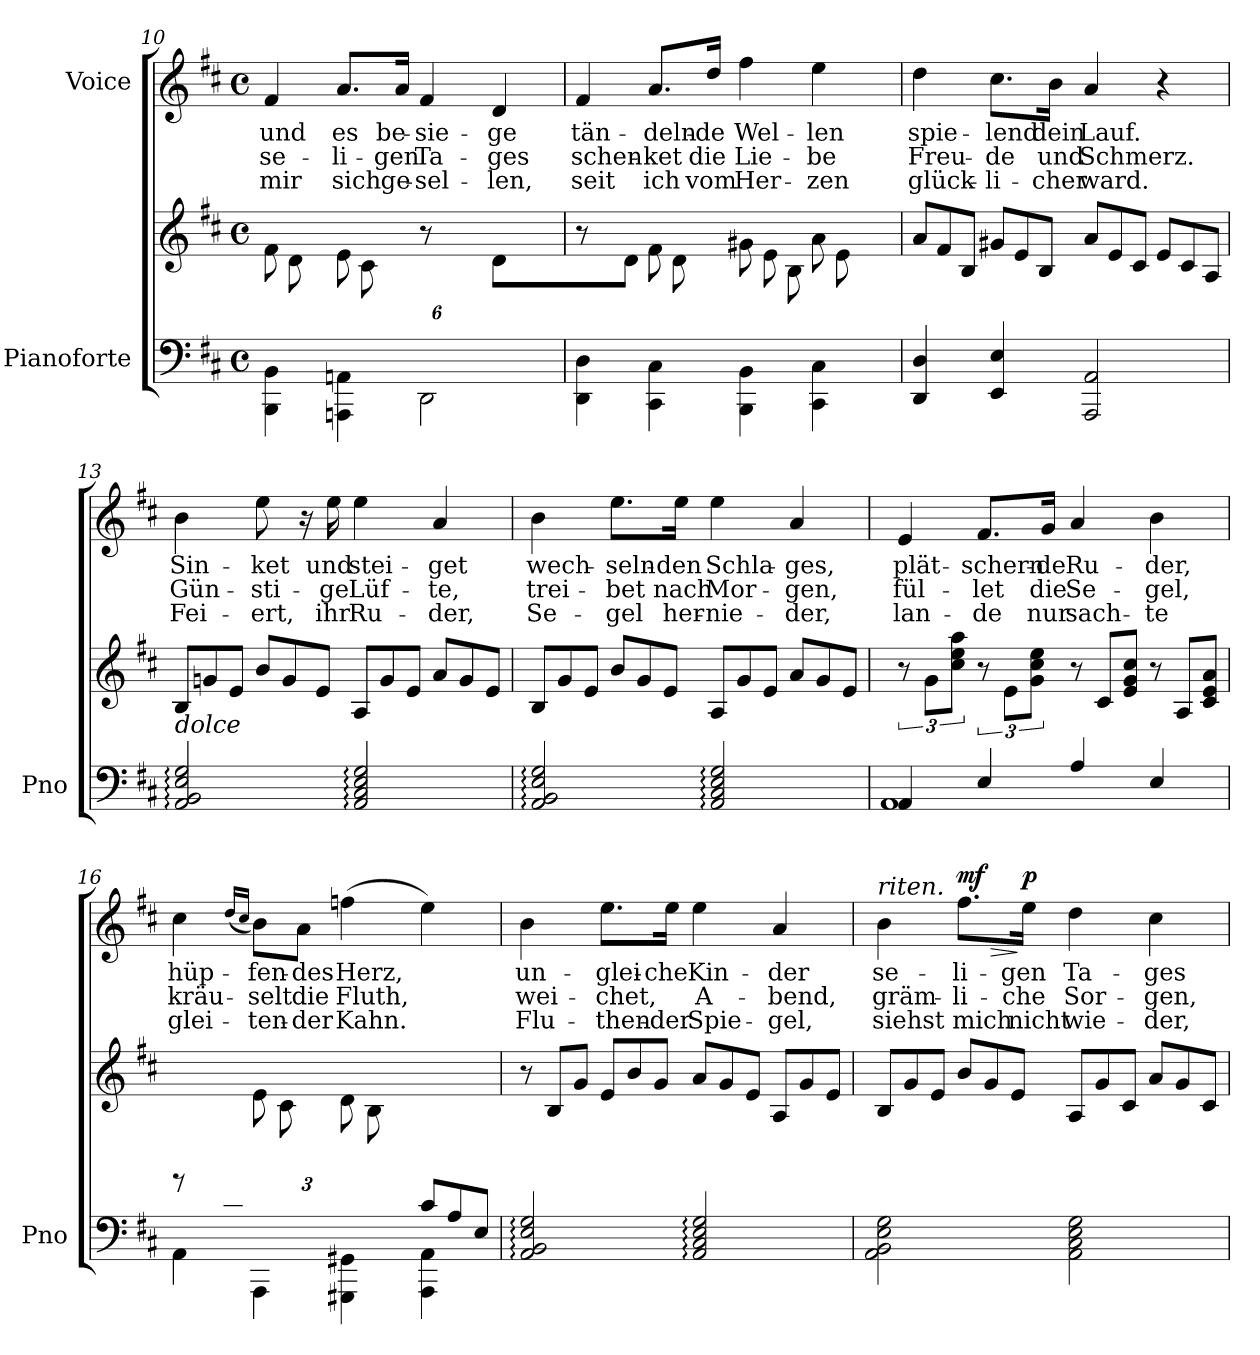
**kern	**kern	**kern	**text	**text	**text	**dynam
*part2	*part2	*part1	*part1	*part1	*part1	*part1
*staff3	*staff2	*staff1	*staff1	*staff1	*staff1	*staff1
*I"Pianoforte	*	*I"Voice	*	*	*	*
*I'Pno	*	*	*	*	*	*
*clefF4	*clefG2	*clefG2	*	*	*	*
*k[f#c#]	*k[f#c#]	*k[f#c#]	*	*	*	*
*M4/4	*M4/4	*M4/4	*	*	*	*
*met(c)	*met(c)	*met(c)	*	*	*	*
=10	=10	=10	=10	=10	=10	=10
*^	*	*	*	*	*	*
*	*	*Xtuplet	*	*	*	*	*
!	!	!	!	!LO:LY:b	!LO:LY:b	!LO:LY:b	!
6ryy	4BBB\ 4BB\	12f#\L	4f#/	und	se-	mir	.
.	.	12d\	.	.	.	.	.
12F#/J	.	12ryy	.	.	.	.	.
!	!	!	!	!LO:LY:b	!LO:LY:b	!LO:LY:b	!
6ryy	4AAAn\ 4AAn\	12e\L	8.a/L	es	-li-	sich	.
.	.	12c#\	.	.	.	.	.
12E/J	.	12ryy	.	.	.	.	.
!	!	!	!	!LO:LY:b	!LO:LY:b	!LO:LY:b	!
.	.	.	16a/Jk	be-	-gen	ge-	.
!	!	!	!	!LO:LY:b	!LO:LY:b	!LO:LY:b	!
12ryy	2DD\	12r	4f#/	-sie-	Ta-	-sel-	.
12F#/L	.	6ryy	.	.	.	.	.
12A/J	.	.	.	.	.	.	.
!	!	!	!	!LO:LY:b	!LO:LY:b	!LO:LY:b	!
12ryy	.	12d\L	4d/	-ge	-ges	-len,	.
12A/	.	6ryy	.	.	.	.	.
12F#/J	.	.	.	.	.	.	.
!!LO:PB:g=z
=11	=11	=11	=11	=11	=11	=11	=11
!	!	!	!	!LO:LY:b	!LO:LY:b	!LO:LY:b	!
12ryy	4DD\ 4D\	12r	4f#/	tän-	schen-	seit	.
12F#/L	.	12ryy	.	.	.	.	.
4ryy	.	12d\J	.	.	.	.	.
!	!	!	!	!LO:LY:b	!LO:LY:b	!LO:LY:b	!
.	4CC#\ 4C#\	12f#\L	8.a/L	-deln-	-ket	ich	.
.	.	12d\	.	.	.	.	.
12F#/J	.	12ryy	.	.	.	.	.
!	!	!	!	!LO:LY:b	!LO:LY:b	!LO:LY:b	!
.	.	.	16dd/Jk	-de	die	vom	.
!	!	!	!	!LO:LY:b	!LO:LY:b	!LO:LY:b	!
12%5ryy	4BBB\ 4BB\	12g#X\L	4ff#\	Wel-	Lie-	Her-	.
.	.	12e\	.	.	.	.	.
.	.	12B\J	.	.	.	.	.
!	!	!	!	!LO:LY:b	!LO:LY:b	!LO:LY:b	!
.	4CC#\ 4C#\	12a\L	4ee\	-len	-be	-zen	.
.	.	12e\	.	.	.	.	.
12A/J	.	12ryy	.	.	.	.	.
*v	*v	*	*	*	*	*	*
!!LO:PB:g=z
=12	=12	=12	=12	=12	=12	=12
!	!	!	!LO:LY:b	!LO:LY:b	!LO:LY:b	!
4DD/ 4D/	12a/L	4dd\	spie-	Freu-	glück-	.
.	12f#/	.	.	.	.	.
.	12B/J	.	.	.	.	.
!	!	!	!LO:LY:b	!LO:LY:b	!LO:LY:b	!
4EE/ 4E/	12g#X/L	8.cc#\L	-lend	-de	-li-	.
.	12e/	.	.	.	.	.
.	12B/J	.	.	.	.	.
!	!	!	!LO:LY:b	!LO:LY:b	!LO:LY:b	!
.	.	16b\Jk	dein	und	-cher	.
!	!	!	!LO:LY:b	!LO:LY:b	!LO:LY:b	!
2AAA/ 2AA/	12a/L	4a/	Lauf.	Schmerz.	ward.	.
.	12e/	.	.	.	.	.
.	12c#/J	.	.	.	.	.
.	12e/L	4r	.	.	.	.
.	12c#/	.	.	.	.	.
.	12A/J	.	.	.	.	.
=13	=13	=13	=13	=13	=13	=13
!LO:TX:a:i:t=dolce	!	!	!	!	!	!
!	!	!	!LO:LY:b	!LO:LY:b	!LO:LY:b	!
2AA/: 2BB/: 2E/: 2G/:	12B/L	4b\	Sin-	Gün-	Fei-	.
.	12gn/	.	.	.	.	.
.	12e/J	.	.	.	.	.
!	!	!	!LO:LY:b	!LO:LY:b	!LO:LY:b	!
.	12b/L	8ee\	-ket	-sti-	-ert,	.
.	12g/	.	.	.	.	.
.	.	16r	.	.	.	.
.	12e/J	.	.	.	.	.
!	!	!	!LO:LY:b	!LO:LY:b	!LO:LY:b	!
.	.	16ee\	und	-ge	ihr	.
!	!	!	!LO:LY:b	!LO:LY:b	!LO:LY:b	!
2AA/: 2C#/: 2E/: 2G/:	12A/L	4ee\	stei-	Lüf-	Ru-	.
.	12g/	.	.	.	.	.
.	12e/J	.	.	.	.	.
!	!	!	!LO:LY:b	!LO:LY:b	!LO:LY:b	!
.	12a/L	4a/	-get	-te,	-der,	.
.	12g/	.	.	.	.	.
.	12e/J	.	.	.	.	.
=14	=14	=14	=14	=14	=14	=14
!	!	!	!LO:LY:b	!LO:LY:b	!LO:LY:b	!
2AA/: 2BB/: 2E/: 2G/:	12B/L	4b\	wech-	trei-	Se-	.
.	12g/	.	.	.	.	.
.	12e/J	.	.	.	.	.
!	!	!	!LO:LY:b	!LO:LY:b	!LO:LY:b	!
.	12b/L	8.ee\L	-seln-	-bet	-gel	.
.	12g/	.	.	.	.	.
.	12e/J	.	.	.	.	.
!	!	!	!LO:LY:b	!LO:LY:b	!LO:LY:b	!
.	.	16ee\Jk	-den	nach	her-	.
!	!	!	!LO:LY:b	!LO:LY:b	!LO:LY:b	!
2AA/: 2C#/: 2E/: 2G/:	12A/L	4ee\	Schla-	Mor-	-nie-	.
.	12g/	.	.	.	.	.
.	12e/J	.	.	.	.	.
!	!	!	!LO:LY:b	!LO:LY:b	!LO:LY:b	!
.	12a/L	4a/	-ges,	-gen,	-der,	.
.	12g/	.	.	.	.	.
.	12e/J	.	.	.	.	.
!!LO:LB:g=z
=15	=15	=15	=15	=15	=15	=15
*^	*	*	*	*	*	*
*	*	*tuplet	*	*	*	*	*
!	!	!	!	!LO:LY:b	!LO:LY:b	!LO:LY:b	!
4AA/	1AA	12r	4e/	plät-	fül-	lan-	.
.	.	12g\L	.	.	.	.	.
.	.	12cc#\ 12ee\ 12aa\J	.	.	.	.	.
!	!	!	!	!LO:LY:b	!LO:LY:b	!LO:LY:b	!
4E/	.	12r	8.f#/L	-schern-	-let	-de	.
.	.	12e\L	.	.	.	.	.
.	.	12g\ 12cc#\ 12ee\J	.	.	.	.	.
!	!	!	!	!LO:LY:b	!LO:LY:b	!LO:LY:b	!
.	.	.	16g/Jk	-de	die	nur	.
*	*	*Xtuplet	*	*	*	*	*
!	!	!	!	!LO:LY:b	!LO:LY:b	!LO:LY:b	!
4A/	.	12r	4a/	Ru-	Se-	sach-	.
.	.	12c#/L	.	.	.	.	.
.	.	12e/ 12g/ 12cc#/J	.	.	.	.	.
!	!	!	!	!LO:LY:b	!LO:LY:b	!LO:LY:b	!
4E/	.	12r	4b\	-der,	-gel,	-te	.
.	.	12A/L	.	.	.	.	.
.	.	12c#/ 12e/ 12a/J	.	.	.	.	.
!!LO:LB:g=z
=16	=16	=16	=16	=16	=16	=16	=16
!	!	!	!	!LO:LY:b	!LO:LY:b	!LO:LY:b	!
12ryy	4AA\	12rCC	4cc#\	hüp-	kräu-	glei-	.
12G/L	.	6ryy	.	.	.	.	.
12c#/J	.	.	.	.	.	.	.
.	.	.	(<16qdd/LL	.	.	.	.
.	.	.	16qcc#/JJ	.	.	.	.
!	!	!	!	!LO:LY:b	!LO:LY:b	!LO:LY:b	!
6ryy	4AAA\	12e\L	8b\L)	-fen-	-selt	-ten-	.
.	.	12c#\	.	.	.	.	.
!	!	!	!	!LO:LY:b	!LO:LY:b	!LO:LY:b	!
.	.	.	8a\J	-des	die	-der	.
12G/J	.	12ryy	.	.	.	.	.
!	!	!	!	!LO:LY:b	!LO:LY:b	!LO:LY:b	!
6ryy	4GGG#X\ 4GG#X\	12d\L	(>4ffn\	Herz,	Fluth,	Kahn.	.
.	.	12B\	.	.	.	.	.
12Fn/J	.	3ryy	.	.	.	.	.
*Xtuplet	*	*	*	*	*	*	*
12c#/L	4AAA\ 4AA\	.	4ee\)	.	.	.	.
12A/	.	.	.	.	.	.	.
12E/J	.	.	.	.	.	.	.
*v	*v	*	*	*	*	*	*
=17	=17	=17	=17	=17	=17	=17
!	!	!	!LO:LY:b	!LO:LY:b	!LO:LY:b	!
2AA/: 2BB/: 2E/: 2G/:	12r	4b\	un-	wei-	Flu-	.
.	12B/L	.	.	.	.	.
.	12g/J	.	.	.	.	.
!	!	!	!LO:LY:b	!LO:LY:b	!LO:LY:b	!
.	12e/L	8.ee\L	-glei-	-chet,	-then-	.
.	12b/	.	.	.	.	.
.	12g/J	.	.	.	.	.
!	!	!	!LO:LY:b	!	!LO:LY:b	!
.	.	16ee\Jk	-che	.	-der	.
!	!	!	!LO:LY:b	!LO:LY:b	!LO:LY:b	!
2AA/: 2C#/: 2E/: 2G/:	12a/L	4ee\	Kin-	A-	Spie-	.
.	12g/	.	.	.	.	.
.	12e/J	.	.	.	.	.
!	!	!	!LO:LY:b	!LO:LY:b	!LO:LY:b	!
.	12A/L	4a/	-der	-bend,	-gel,	.
.	12g/	.	.	.	.	.
.	12e/J	.	.	.	.	.
=18	=18	=18	=18	=18	=18	=18
!	!	!LO:TX:a:i:t=riten.	!	!	!	!
!	!	!	!LO:LY:b	!LO:LY:b	!LO:LY:b	!
2AA\ 2BB\ 2E\ 2G\	12B/L	4b\	se-	gräm-	siehst	.
.	12g/	.	.	.	.	.
.	12e/J	.	.	.	.	.
*	*	*MM35	*	*	*	*
!	!	!	!LO:LY:b	!LO:LY:b	!LO:LY:b	!LO:HP:b
!	!	!	!	!	!	!LO:DY:n=1:b
.	12b/L	8.ff#\L	-li-	-li-	mich	> mf
.	12g/	.	.	.	.	.
.	12e/J	.	.	.	.	.
!	!	!	!LO:LY:b	!LO:LY:b	!LO:LY:b	!LO:DY:n=2:b
.	.	16ee\Jk	-gen	-che	nicht	] p
!	!	!	!LO:LY:b	!LO:LY:b	!LO:LY:b	!
2AA\ 2C#\ 2E\ 2G\	12A/L	4dd\	Ta-	Sor-	wie-	.
.	12g/	.	.	.	.	.
.	12c#/J	.	.	.	.	.
!	!	!	!LO:LY:b	!LO:LY:b	!LO:LY:b	!
.	12a/L	4cc#\	-ges	-gen,	-der,	.
.	12g/	.	.	.	.	.
.	12c#/J	.	.	.	.	.
=	=	=	=	=	=	=
*-	*-	*-	*-	*-	*-	*-
